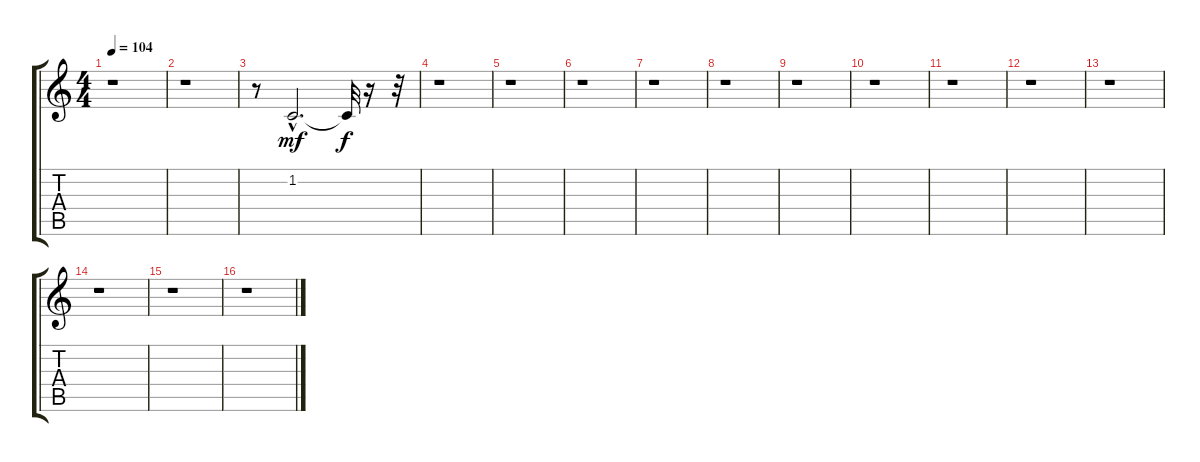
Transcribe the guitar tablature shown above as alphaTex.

\track "" {instrument synthvoice}
\staff {score tabs}
\tuning (E4 B3 G3 D3 A2 E2) {hide}
\ts (4 4)
\tempo 104
\clef g2
\ks c
r.1{dy mf} |
r.1 |
r.8 1.2{hac}.2{d} 1.2{t}.32{dy f} r.16 r.32 |
r.1 |
r.1 |
r.1 |
r.1 |
r.1 |
r.1 |
r.1 |
r.1 |
r.1 |
r.1 |
r.1 |
r.1 |
r.1
